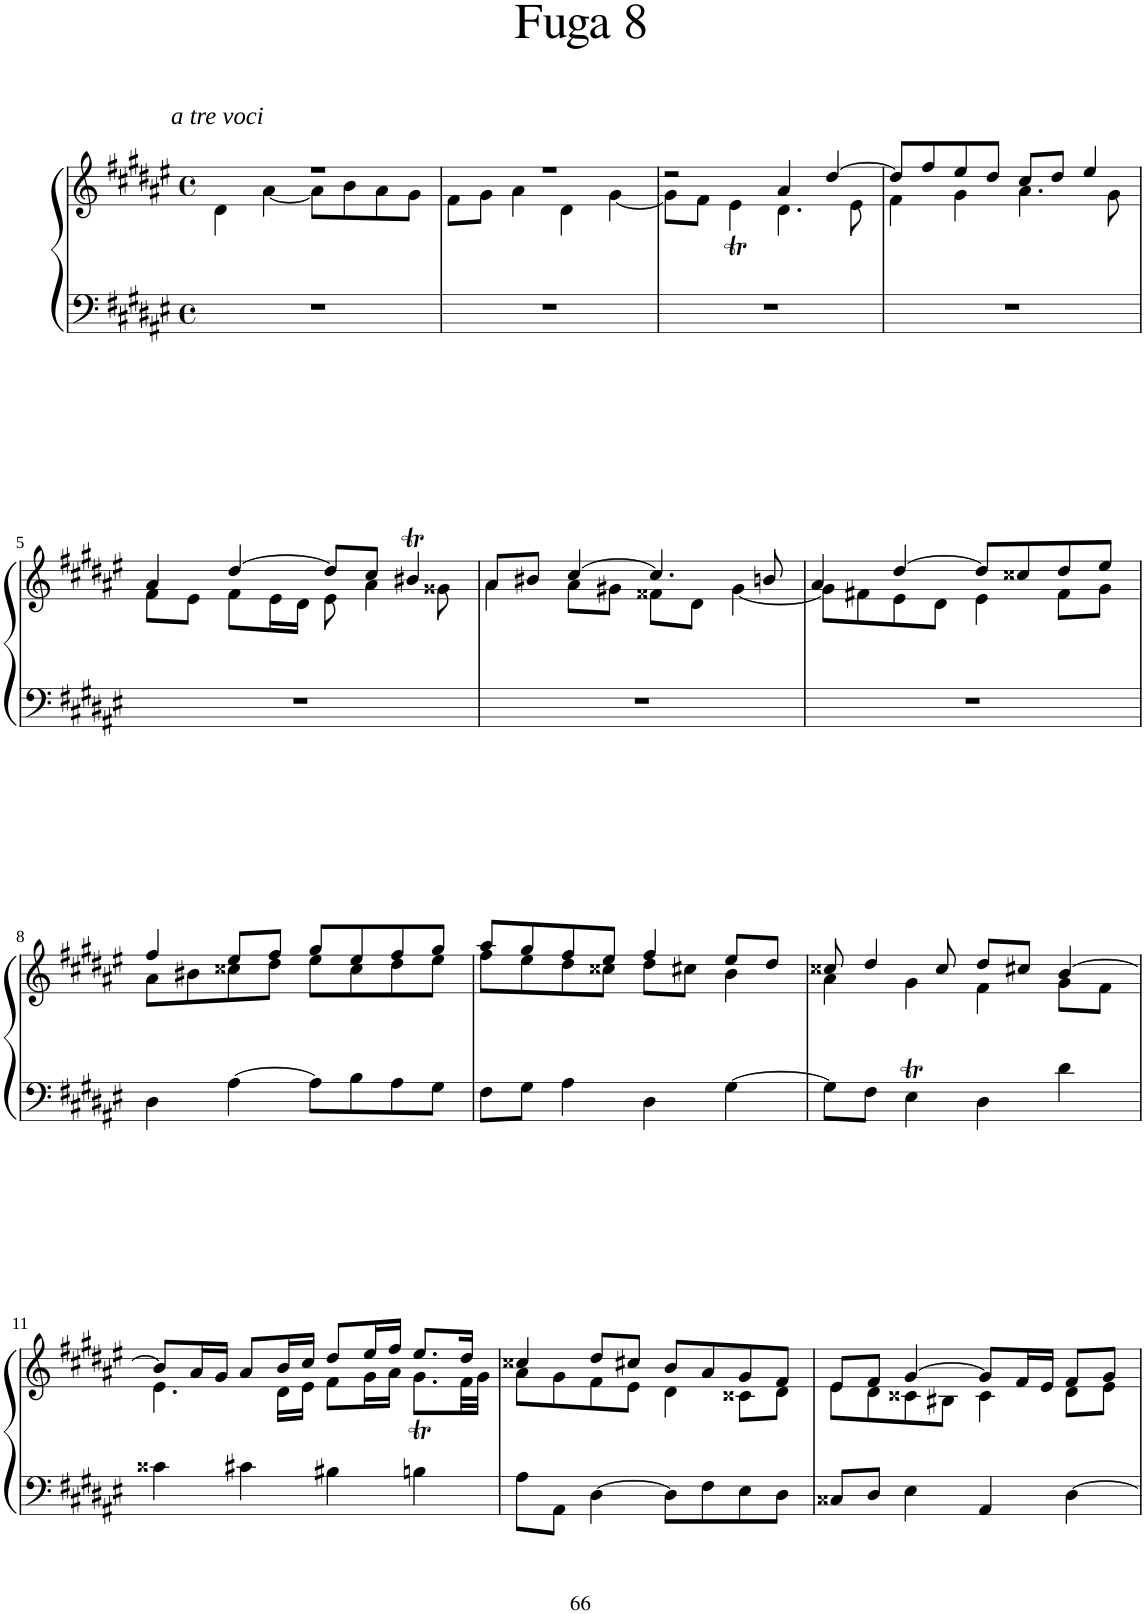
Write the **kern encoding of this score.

**kern	**kern
*part1	*part1
*staff2	*staff1
*I"Piano	*
*I'Pno	*
!!LO:PB:g=z
*clefF4	*clefG2
*k[f#c#g#d#a#e#]	*k[f#c#g#d#a#e#]
*M4/4	*M4/4
*met(c)	*met(c)
=1	=1
*	*^
!	!LO:TX:a:i:t=a tre voci	!
1r	1r	4d#\
.	.	[4a#\
.	.	8a#\L]
.	.	8b\
.	.	8a#\
.	.	8g#\J
=2	=2	=2
1r	1r	8f#\L
.	.	8g#\J
.	.	4a#\
.	.	4d#\
.	.	[4g#\
=3	=3	=3
1r	2r	8g#\L]
.	.	8f#\J
.	.	4e#t\
.	4a#/	4.d#\
.	[4dd#/	.
.	.	8e#\
=4	=4	=4
1r	8dd#/L]	4f#\
.	8ff#/	.
.	8ee#/	4g#\
.	8dd#/J	.
.	8cc#/L	4.a#\
.	8dd#/J	.
.	4ee#/	.
.	.	8g#\
!!LO:LB:g=z	!!
=5	=5	=5
1r	4a#/	8f#\L
.	.	8e#\J
.	[4dd#/	8f#\L
.	.	16e#\L
.	.	16d#\JJ
.	8dd#/L]	8e#\
.	8cc#/J	4a#\
.	4b#Xt/	.
.	.	8g##X\
=6	=6	=6
1r	8a#/L	4a#\
.	8b#X/J	.
.	[4cc#/	8a#\L
.	.	8g#X\J
.	4.cc#/]	8f##X\L
.	.	8d#\J
.	.	[4g#\
.	8bn/	.
=7	=7	=7
1r	4a#/	8g#\L]
.	.	8f#X\
.	[4dd#/	8e#\
.	.	8d#\J
.	8dd#/L]	4e#\
.	8cc##X/	.
.	8dd#/	8f#\L
.	8ee#/J	8g#\J
!!LO:LB:g=z	!!
=8	=8	=8
4D#\	4ff#/	8a#\L
.	.	8b#X\
[4A#\	8ee#/L	8cc##X\
.	8ff#/J	8dd#\J
8A#\L]	8gg#/L	8ee#\L
8B\	8ee#/	8cc##\
8A#\	8ff#/	8dd#\
8G#\J	8gg#/J	8ee#\J
=9	=9	=9
8F#\L	8aa#/L	8ff#\L
8G#\J	8gg#/	8ee#\
4A#\	8ff#/	8dd#\
.	8ee#/J	8cc##X\J
4D#\	4ff#/	8dd#\L
.	.	8cc#X\J
[4G#\	8ee#/L	4b\
.	8dd#/J	.
=10	=10	=10
8G#\L]	8cc##X/	4a#\
8F#\J	4dd#/	.
4E#t\	.	4g#\
.	8cc##/	.
4D#\	8dd#/L	4f#\
.	8cc#X/J	.
4d#\	[4b/	8g#\L
.	.	8f#\J
!!LO:LB:g=z	!!
=11	=11	=11
4c##X\	8b/L]	4.e#\
.	16a#/L	.
.	16g#/JJ	.
4c#X\	8a#/L	.
.	16b/L	16d#\LL
.	16cc#/JJ	16e#\JJ
4B#X\	8dd#/L	8f#\L
.	16ee#/L	16g#\L
.	16ff#/JJ	16a#\JJ
4Bn\	8.ee#/L	8.g#T\L
.	16dd#/Jk	32f#\LL
.	.	32g#\JJJ
=12	=12	=12
8A#\L	4cc##X/	8a#\L
8AA#\J	.	8g#\
[4D#\	8dd#/L	8f#\
.	8cc#X/J	8e#\J
8D#\L]	8b/L	4d#\
8F#\	8a#/	.
8E#\	8g#/	8c##X\L
8D#\J	8f#/J	8d#\J
=13	=13	=13
8C##X/L	8e#/L	8e#\L
8D#/J	8f#/J	8d#\
4E#\	[4g#/	8c##X\
.	.	8B#X\J
4AA#/	8g#/L]	4c##\
.	16f#/L	.
.	16e#/JJ	.
[4D#\	8f#/L	8d#\L
.	8g#/J	8e#\J
*	*v	*v
=	=
*-	*-
